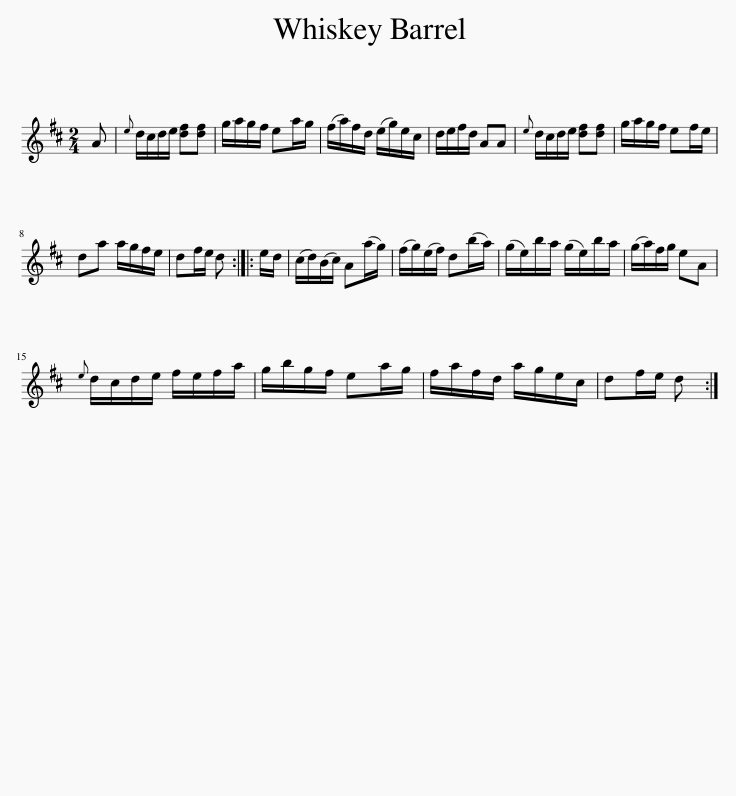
X:1
L:1/8
M:2/4
I:linebreak $
K:D
V:1 treble
V:1
 A |{e} d/c/d/e/ [df][df] | g/a/g/f/ ea/g/ | (f/a/)f/d/ (e/g/)e/c/ | d/e/f/d/ AA | %5
{e} d/c/d/e/ [df][df] | g/a/g/f/ ef/e/ |$ da a/g/f/e/ | df/e/ d :: e/d/ | %10
 (c/d/)(B/c/) A(a/g/) | (f/g/)(e/f/) d(b/a/) | (g/e/)b/a/ (g/e/)b/a/ | (g/a/)f/g/ eA |${e} d/c/d/e/ f/e/f/a/ | %15
 g/b/g/f/ ea/g/ | f/a/f/d/ a/g/e/c/ | df/e/ d :| %18
